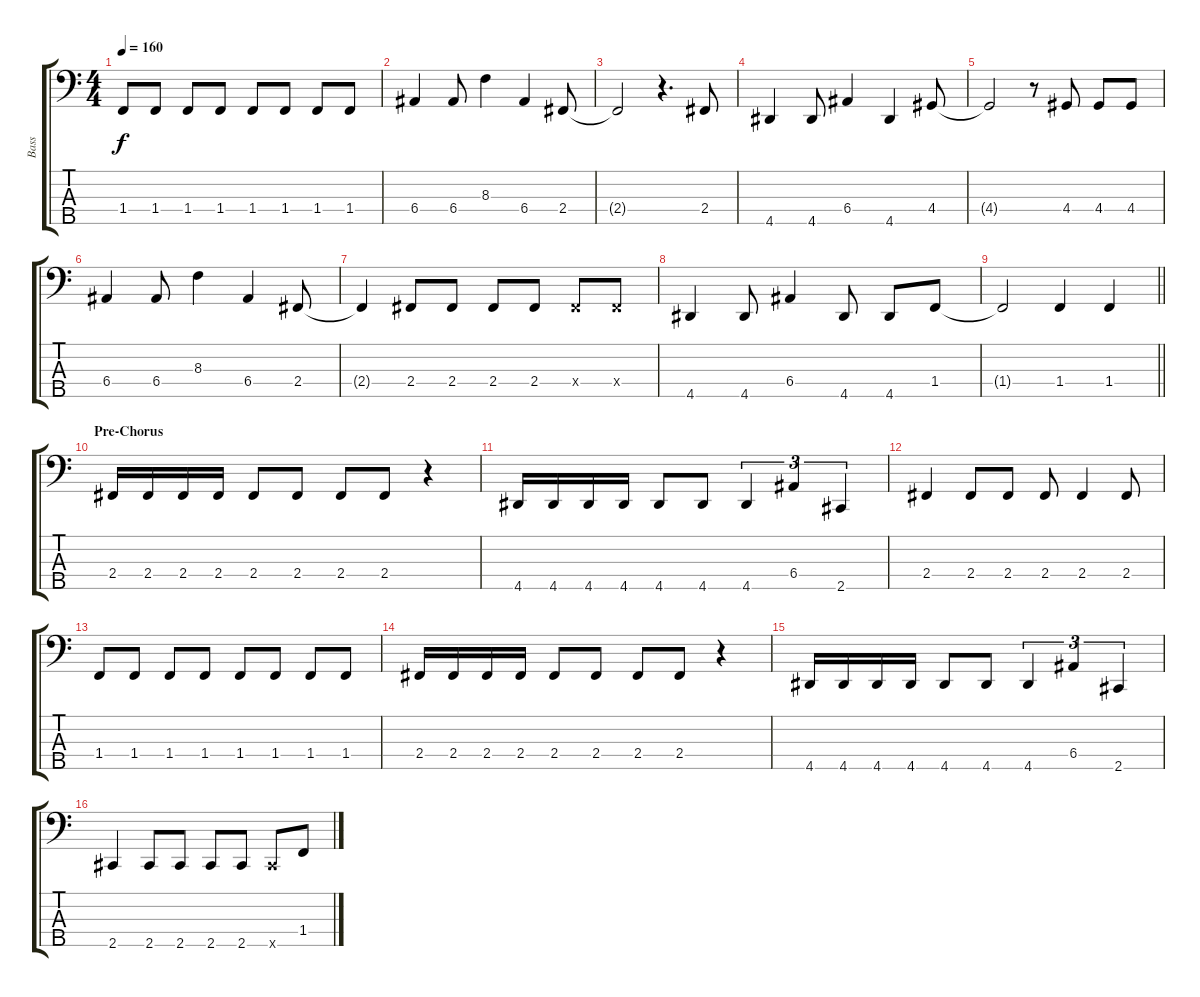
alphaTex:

\track ("Bass" "Bass") {instrument electricbassfinger}
\staff {score tabs}
\tuning (G2 D2 A1 E1 B0) {hide}
\ts (4 4)
\tempo 160
\clef f4
\ks c
1.4{t}.8{dy f} 1.4.8 1.4.8 1.4.8 1.4.8 1.4.8 1.4.8 1.4.8 |
6.4.4 6.4.8 8.3.4 6.4.4 2.4.8 |
2.4{t}.2 r.4{d} 2.4.8 |
4.5.4 4.5.8 6.4.4 4.5.4 4.4.8 |
4.4{t}.2 r.8 4.4.8 4.4.8 4.4.8 |
6.4.4 6.4.8 8.3.4 6.4.4 2.4.8 |
2.4{t}.4 2.4.8 2.4.8 2.4.8 2.4.8 2.4{x}.8 2.4{x}.8 |
4.5.4 4.5.8 6.4.4 4.5.8 4.5.8 1.4.8 |
\barLineRight lightlight
1.4{t}.2 1.4.4 1.4.4 |
\section ("" "Pre-Chorus ")
2.4.16 2.4.16 2.4.16 2.4.16 2.4.8 2.4.8 2.4.8 2.4.8 r.4 |
4.5.16 4.5.16 4.5.16 4.5.16 4.5.8 4.5.8 4.5.4{tu (3 2)} 6.4.4{tu (3 2)} 2.5.4{tu (3 2)} |
2.4.4 2.4.8 2.4.8 2.4.8 2.4.4 2.4.8 |
1.4.8 1.4.8 1.4.8 1.4.8 1.4.8 1.4.8 1.4.8 1.4.8 |
2.4.16 2.4.16 2.4.16 2.4.16 2.4.8 2.4.8 2.4.8 2.4.8 r.4 |
4.5.16 4.5.16 4.5.16 4.5.16 4.5.8 4.5.8 4.5.4{tu (3 2)} 6.4.4{tu (3 2)} 2.5.4{tu (3 2)} |
2.5.4 2.5.8 2.5.8 2.5.8 2.5.8 2.5{x}.8 1.4.8
